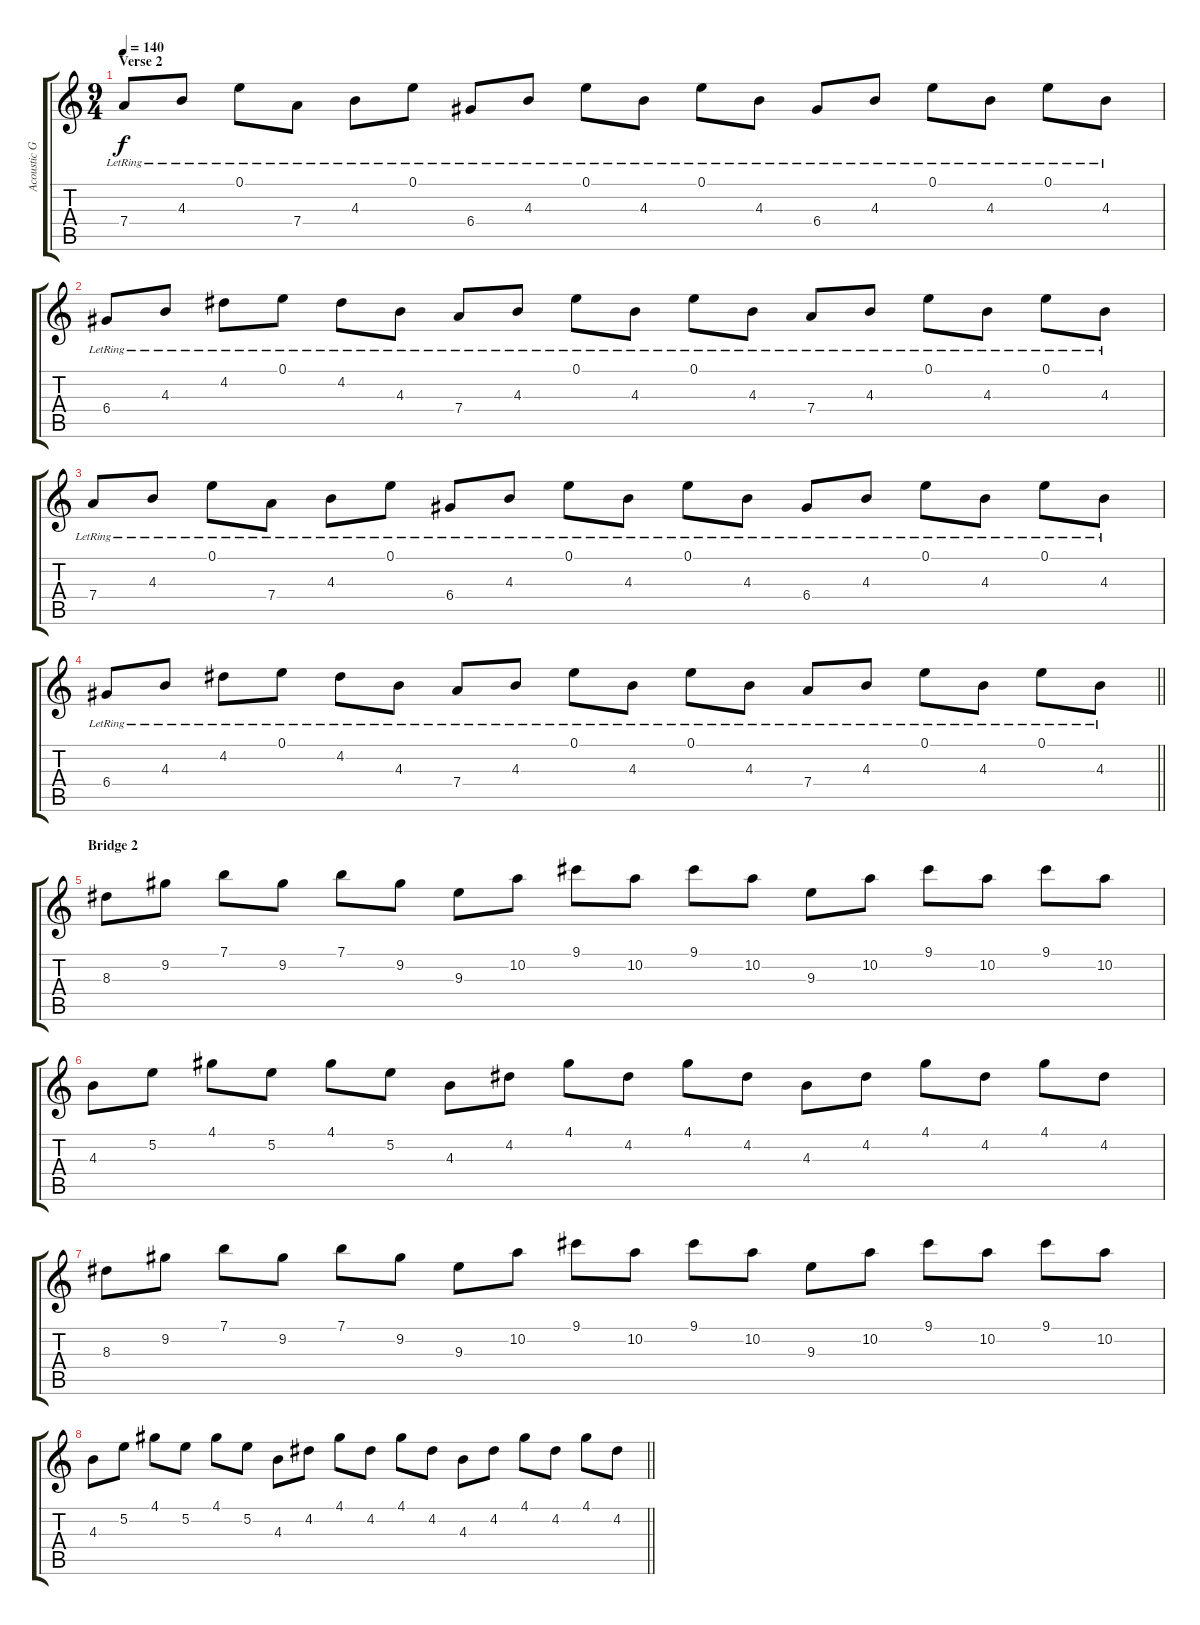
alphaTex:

\track ("Acoustic Guitar 1" "Acoustic G") {instrument acousticguitarsteel}
\staff {score tabs}
\tuning (E4 B3 G3 D3 A2 E2) {hide}
\ts (9 4)
\section ("" "Verse 2")
\tempo 140
\clef g2
\ks c
7.4{lr}.8{dy f} 4.3{lr}.8 0.1{lr}.8 7.4{lr}.8 4.3{lr}.8 0.1{lr}.8 6.4{lr}.8 4.3{lr}.8 0.1{lr}.8 4.3{lr}.8 0.1{lr}.8 4.3{lr}.8 6.4{lr}.8 4.3{lr}.8 0.1{lr}.8 4.3{lr}.8 0.1{lr}.8 4.3{lr}.8 |
6.4{lr}.8 4.3{lr}.8 4.2{lr}.8 0.1{lr}.8 4.2{lr}.8 4.3{lr}.8 7.4{lr}.8 4.3{lr}.8 0.1{lr}.8 4.3{lr}.8 0.1{lr}.8 4.3{lr}.8 7.4{lr}.8 4.3{lr}.8 0.1{lr}.8 4.3{lr}.8 0.1{lr}.8 4.3{lr}.8 |
7.4{lr}.8 4.3{lr}.8 0.1{lr}.8 7.4{lr}.8 4.3{lr}.8 0.1{lr}.8 6.4{lr}.8 4.3{lr}.8 0.1{lr}.8 4.3{lr}.8 0.1{lr}.8 4.3{lr}.8 6.4{lr}.8 4.3{lr}.8 0.1{lr}.8 4.3{lr}.8 0.1{lr}.8 4.3{lr}.8 |
\barLineRight lightlight
6.4{lr}.8 4.3{lr}.8 4.2{lr}.8 0.1{lr}.8 4.2{lr}.8 4.3{lr}.8 7.4{lr}.8 4.3{lr}.8 0.1{lr}.8 4.3{lr}.8 0.1{lr}.8 4.3{lr}.8 7.4{lr}.8 4.3{lr}.8 0.1{lr}.8 4.3{lr}.8 0.1{lr}.8 4.3{lr}.8 |
\section ("" "Bridge 2")
8.3.8 9.2.8 7.1.8 9.2.8 7.1.8 9.2.8 9.3.8 10.2.8 9.1.8 10.2.8 9.1.8 10.2.8 9.3.8 10.2.8 9.1.8 10.2.8 9.1.8 10.2.8 |
4.3.8 5.2.8 4.1.8 5.2.8 4.1.8 5.2.8 4.3.8 4.2.8 4.1.8 4.2.8 4.1.8 4.2.8 4.3.8 4.2.8 4.1.8 4.2.8 4.1.8 4.2.8 |
8.3.8 9.2.8 7.1.8 9.2.8 7.1.8 9.2.8 9.3.8 10.2.8 9.1.8 10.2.8 9.1.8 10.2.8 9.3.8 10.2.8 9.1.8 10.2.8 9.1.8 10.2.8 |
\barLineRight lightlight
4.3.8 5.2.8 4.1.8 5.2.8 4.1.8 5.2.8 4.3.8 4.2.8 4.1.8 4.2.8 4.1.8 4.2.8 4.3.8 4.2.8 4.1.8 4.2.8 4.1.8 4.2.8
